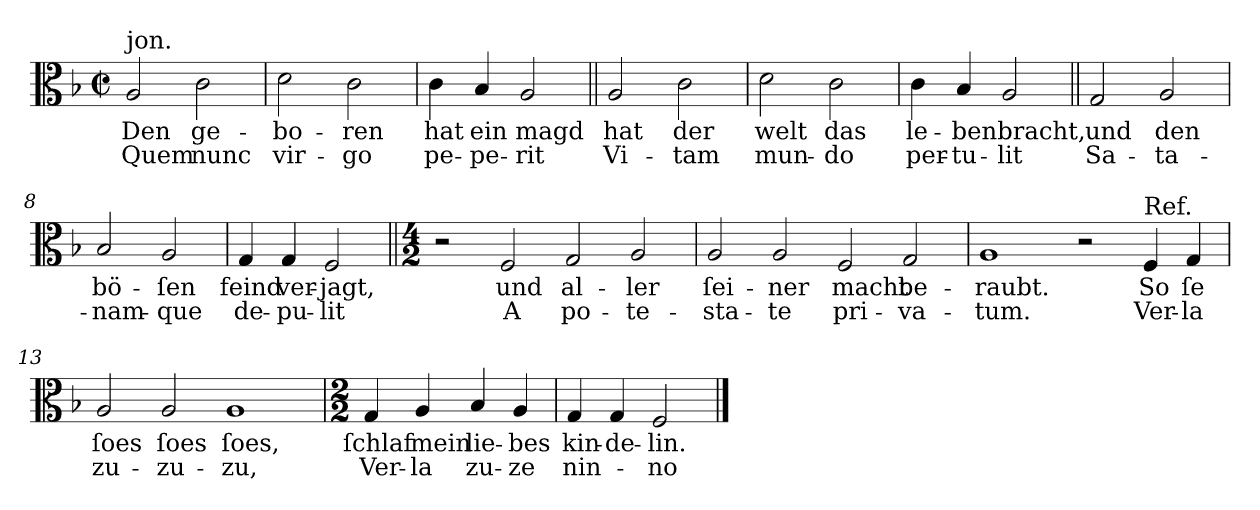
**kern	**text	**text
*part1	*part1	*part1
*staff1	*staff1	*staff1
*clefC3	*	*
*k[b-]	*	*
*F:ion	*	*
*M2/2	*	*
*met(c|)	*	*
=1	=1	=1
!LO:TX:a:t=jon.	!	!
2A	Den	Quem
2c	ge-	nunc
=2	=2	=2
2d	-bo-	vir-
2c	-ren	-go
=3	=3	=3
4c	hat	pe-
4B-	ein	-pe-
2A	magd	-rit
=4||	=4||	=4||
2A	hat	Vi-
2c	der	-tam
=5	=5	=5
2d	welt	mun-
2c	das	-do
=6	=6	=6
4c	le-	per-
4B-	-ben	-tu-
2A	bracht,	-lit
=7||	=7||	=7||
2G	und	Sa-
2A	den	-ta-
=8	=8	=8
2B-	bö-	-nam-
2A	-ſen	-que
=9	=9	=9
4G	feind	de-
4G	ver-	-pu-
2F	-jagt,	-lit
=10||	=10||	=10||
*M4/2	*	*
2r	.	.
2F	und	A
2G	al-	po-
2A	-ler	-te-
=11	=11	=11
2A	ſei-	-sta-
2A	-ner	-te
2F	macht	pri-
2G	be-	-va-
=12	=12	=12
1A	-raubt.	-tum.
2r	.	.
!LO:TX:a:t=Ref.	!	!
4F	So	Ver-
4G	ſe	-la
=13	=13	=13
2A	ſoes	zu-
2A	ſoes	-zu-
1A	ſoes,	-zu,
=14	=14	=14
*M2/2	*	*
4G	ſchlaf	Ver-
4A	mein	-la
4B-	lie-	zu-
4A	-bes	-ze
=15	=15	=15
4G	kin-	nin-
4G	-de-	.
2F	-lin.	-no
==	==	==
*-	*-	*-
